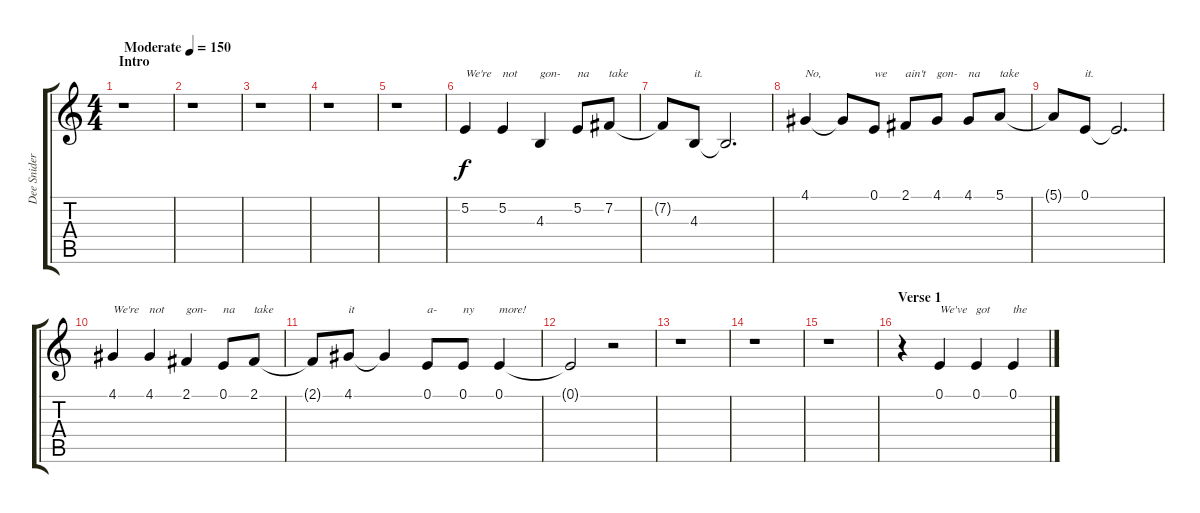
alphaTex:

\track ("Dee Snider - Vocals" "Dee Snider") {instrument baritonesax}
\staff {score tabs}
\tuning (E4 B3 G3 D3 A2 E2) {hide}
\ts (4 4)
\section ("" "Intro")
\tempo (150 "Moderate")
\clef g2
\ks c
r.1{dy f instrument baritonesax} |
r.1 |
r.1 |
r.1 |
r.1 |
5.2.4{txt "We're"} 5.2.4{txt "not"} 4.3.4{txt "gon-"} 5.2.8{txt "na"} 7.2.8{txt "take"} |
7.2{t}.8 4.3.8{txt "it."} 4.3{t}.2{d} |
4.1.4{txt "No,"} 4.1{t}.8 0.1.8{txt "we"} 2.1.8{txt "ain't"} 4.1.8{txt "gon-"} 4.1.8{txt "na"} 5.1.8{txt "take"} |
5.1{t}.8 0.1.8{txt "it."} 0.1{t}.2{d} |
4.1.4{txt "We're"} 4.1.4{txt "not"} 2.1.4{txt "gon-"} 0.1.8{txt "na"} 2.1.8{txt "take"} |
2.1{t}.8 4.1.8{txt "it"} 4.1{t}.4 0.1.8{txt "a-"} 0.1.8{txt "ny"} 0.1.4{txt "more!"} |
0.1{t}.2 r.2 |
r.1 |
r.1 |
r.1 |
\section ("" "Verse 1")
r.4 0.1.4{txt "We've"} 0.1.4{txt "got"} 0.1.4{txt "the"}
